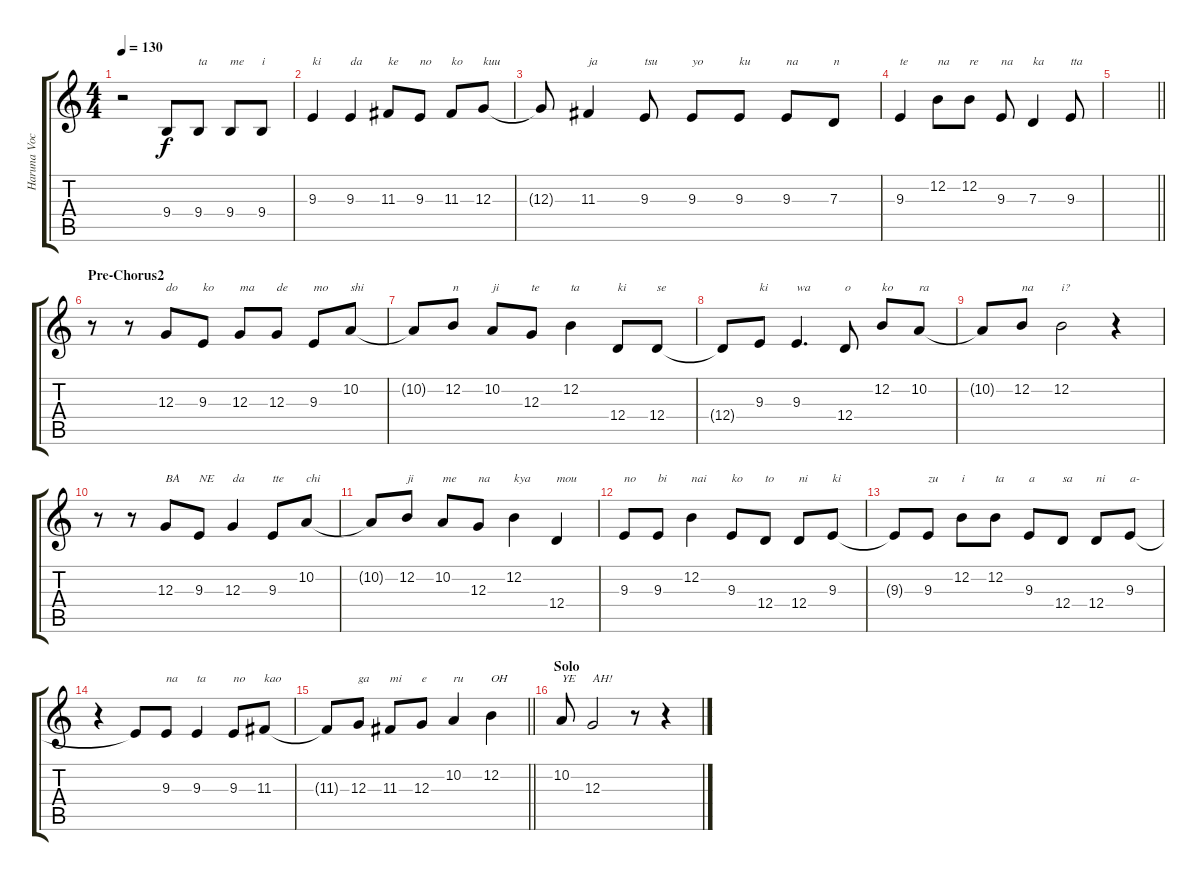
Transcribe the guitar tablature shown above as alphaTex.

\track ("Haruna Vocal" "Haruna Voc") {instrument honkytonkpiano}
\staff {score tabs}
\tuning (E4 B3 G3 D3 A2 E2) {hide}
\ts (4 4)
\tempo 130
\clef g2
\ks c
r.2{dy f} 9.4{t}.8 9.4.8{txt "ta"} 9.4.8{txt "me"} 9.4.8{txt "i"} |
9.3.4{txt "ki"} 9.3.4{txt "da"} 11.3.8{txt "ke"} 9.3.8{txt "no"} 11.3.8{txt "ko"} 12.3.8{txt "kuu"} |
12.3{t}.8 11.3.4{txt "ja"} 9.3.8{txt "tsu"} 9.3.8{txt "yo"} 9.3.8{txt "ku"} 9.3.8{txt "na"} 7.3.8{txt "n"} |
9.3.4{txt "te"} 12.2.8{txt "na"} 12.2.8{txt "re"} 9.3.8{txt "na"} 7.3.4{txt "ka"} 9.3.8{txt "tta"} |
\barLineRight lightlight
|
\section ("" "Pre-Chorus2")
r.8 r.8 12.3.8{txt "do"} 9.3.8{txt "ko"} 12.3.8{txt "ma"} 12.3.8{txt "de"} 9.3.8{txt "mo"} 10.2.8{txt "shi"} |
10.2{t}.8 12.2.8{txt "n"} 10.2.8{txt "ji"} 12.3.8{txt "te"} 12.2.4{txt "ta"} 12.4.8{txt "ki"} 12.4.8{txt "se"} |
12.4{t}.8 9.3.8{txt "ki"} 9.3.4{d txt "wa"} 12.4.8{txt "o"} 12.2.8{txt "ko"} 10.2.8{txt "ra"} |
10.2{t}.8 12.2.8{txt "na"} 12.2.2{txt "i?"} r.4 |
r.8 r.8 12.3.8{txt "BA"} 9.3.8{txt "NE"} 12.3.4{txt "da"} 9.3.8{txt "tte"} 10.2.8{txt "chi"} |
10.2{t}.8 12.2.8{txt "ji"} 10.2.8{txt "me"} 12.3.8{txt "na"} 12.2.4{txt "kya"} 12.4.4{txt "mou"} |
9.3.8{txt "no"} 9.3.8{txt "bi"} 12.2.4{txt "nai"} 9.3.8{txt "ko"} 12.4.8{txt "to"} 12.4.8{txt "ni"} 9.3.8{txt "ki"} |
9.3{t}.8 9.3.8{txt "zu"} 12.2.8{txt "i"} 12.2.8{txt "ta"} 9.3.8{txt "a"} 12.4.8{txt "sa"} 12.4.8{txt "ni"} 9.3.8{txt "a-"} |
r.4 9.3{t}.8 9.3.8{txt "na"} 9.3.4{txt "ta"} 9.3.8{txt "no"} 11.3.8{txt "kao"} |
\barLineRight lightlight
11.3{t}.8 12.3.8{txt "ga"} 11.3.8{txt "mi"} 12.3.8{txt "e"} 10.2.4{txt "ru"} 12.2.4{txt "OH"} |
\section ("" "Solo")
10.2.8{txt "YE"} 12.3.2{txt "AH!"} r.8 r.4
